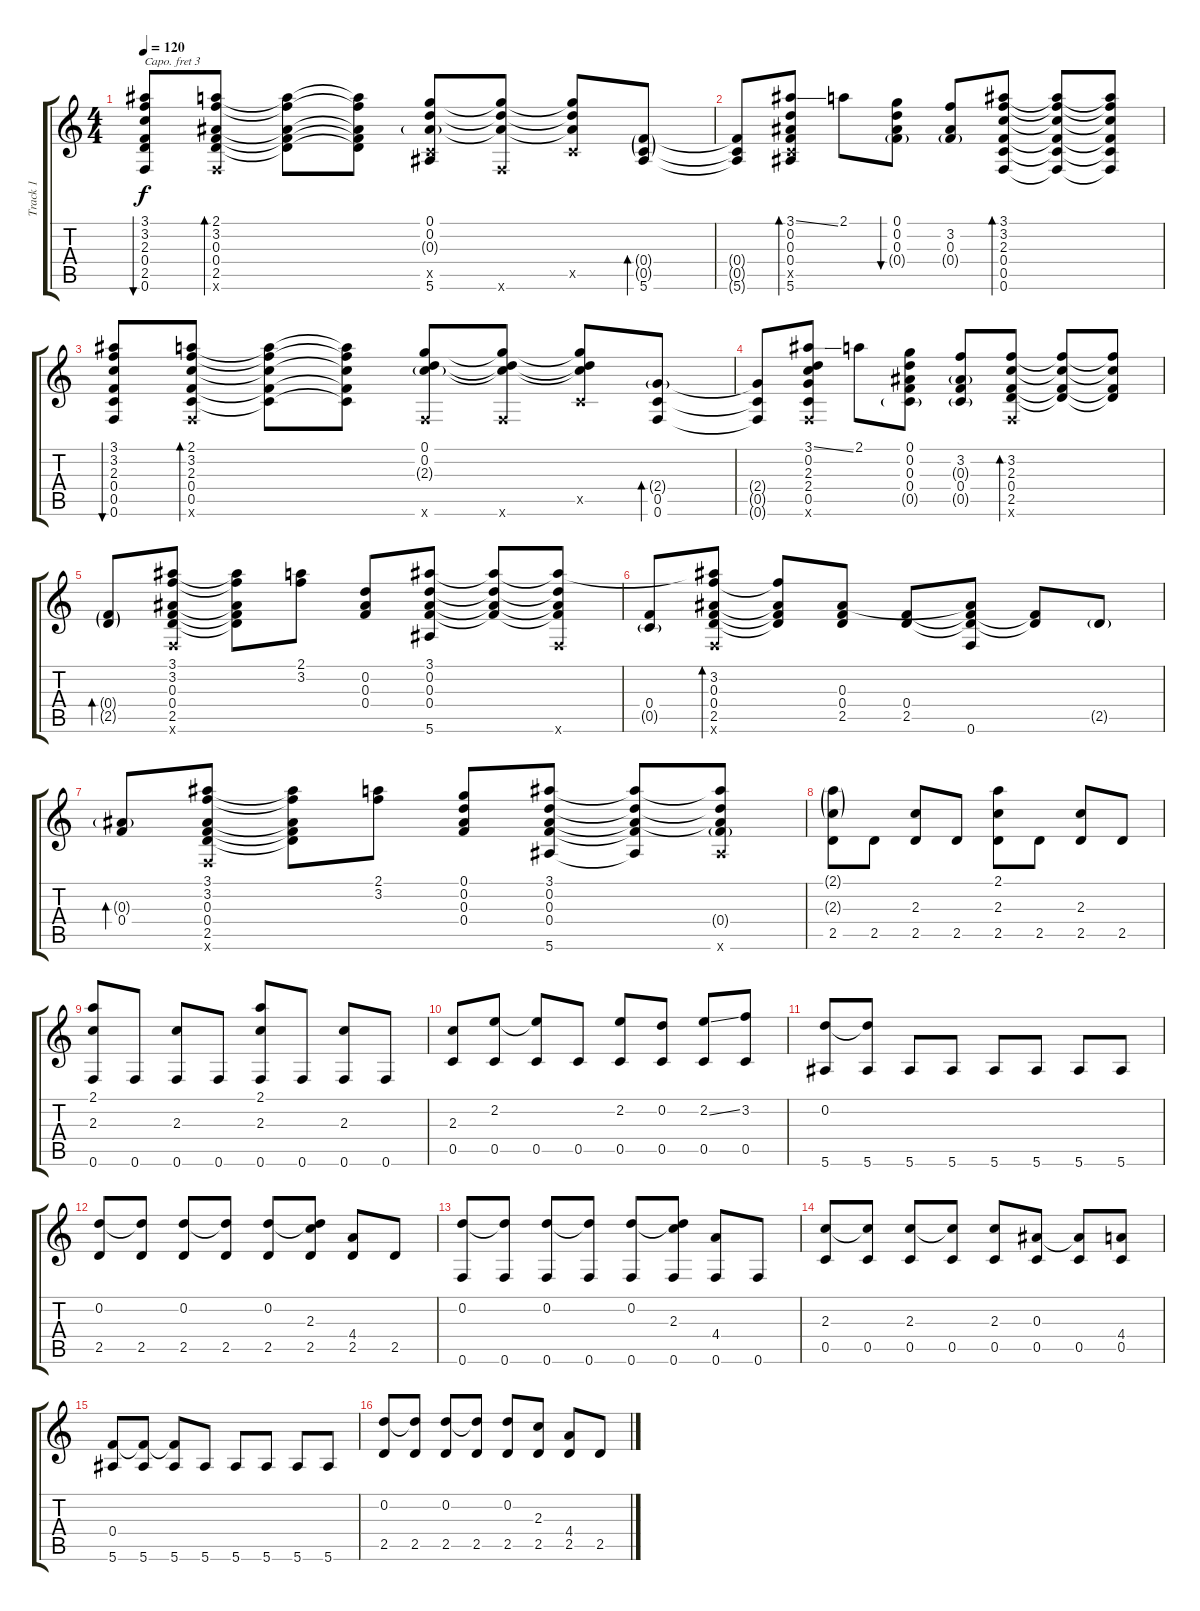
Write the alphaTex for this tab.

\track ("Track 1" "Track 1") {instrument acousticguitarsteel}
\staff {score tabs}
\capo 3
\tuning (E4 B3 G3 D3 A2 D2) {hide}
\ts (4 4)
\tempo 120
\clef g2
\ks c
(3.1 3.2 2.3 0.4 2.5 0.6).8{bu 30 dy f} (2.1 3.2 0.3 0.4 2.5 0.6{x}).8{bd 120} (2.1{t} 3.2{t} 0.3{t} 0.4{t} 2.5{t}).8 (2.1{t} 3.2{t} 0.3{t} 0.4{t} 2.5{t}).8 (0.1 0.2 0.3{g} 0.5{x} 5.6).8 (0.1{t} 0.2{t} 0.3{t} 0.6{x}).8 (0.1{t} 0.2{t} 0.3{t} 0.5{x}).8 (0.4{g} 0.5{g} 5.6).8{bd 120} |
(0.4{t} 0.5{t} 5.6{t}).8 (3.1{ss} 0.2 0.3 0.4 0.5{x} 5.6).8{bd 120} 2.1.8 (0.1 0.2 0.3 0.4{g}).8{bu 120} (3.2 0.3 0.4{g}).8 (3.1 3.2 2.3 0.4 0.5 0.6).8{bd 240} (3.1{t} 3.2{t} 2.3{t} 0.4{t} 0.5{t} 0.6{t}).8 (3.1{t} 3.2{t} 2.3{t} 0.4{t} 0.5{t} 0.6{t}).8 |
(3.1 3.2 2.3 0.4 0.5 0.6).8{bu 30} (2.1 3.2 2.3 0.4 0.5 0.6{x}).8{bd 120} (2.1{t} 3.2{t} 2.3{t} 0.4{t} 0.5{t}).8 (2.1{t} 3.2{t} 2.3{t} 0.4{t} 0.5{t}).8 (0.1 0.2 2.3{g} 0.6{x}).8 (0.1{t} 0.2{t} 2.3{t} 0.6{x}).8 (0.1{t} 0.2{t} 2.3{t} 0.5{x}).8 (2.4{g} 0.5 0.6).8{bd 480} |
(2.4{t} 0.5{t} 0.6{t}).8 (3.1{ss} 0.2 2.3 2.4 0.5 0.6{x}).8 2.1.8 (0.1 0.2 0.3 0.4 0.5{g}).8 (3.2 0.3{g} 0.4 0.5{g}).8 (3.2 2.3 0.4 2.5 0.6{x}).8{bd 120} (3.2{t} 2.3{t} 0.4{t} 2.5{t}).8 (3.2{t} 2.3{t} 0.4{t} 2.5{t}).8 |
(0.4{g} 2.5{g}).8{bd 120} (3.1 3.2 0.3 0.4 2.5 0.6{x}).8 (3.1{t} 3.2{t} 0.3{t} 0.4{t} 2.5{t}).8 (2.1 3.2).8 (0.2 0.3 0.4).8 (3.1 0.2 0.3 0.4 5.6).8 (3.1{t} 0.2{t} 0.3{t} 0.4{t}).8 (3.1{t} 0.2{t} 0.3{t} 0.4{t} 0.6{x}).8 |
(0.4 0.5{g}).8 (3.1{t} 3.2 0.3 0.4 2.5 0.6{x}).8{bd 120} (3.2{t} 0.3{t} 0.4{t} 2.5{t}).8 (0.3 0.4 2.5).8 (0.4 2.5).8 (0.3{t} 0.4{t} 2.5{t} 0.6).8 (0.4{t} 2.5{t}).8 2.5{g}.8 |
(0.3{g} 0.4).8{bd 120} (3.1 3.2 0.3 0.4 2.5 0.6{x}).8 (3.1{t} 3.2{t} 0.3{t} 0.4{t} 2.5{t}).8 (2.1 3.2).8 (0.1 0.2 0.3 0.4).8 (3.1 0.2 0.3 0.4 5.6).8 (3.1{t} 0.2{t} 0.3{t} 0.4{t} 5.6{t}).8 (3.1{t} 0.2{t} 0.3{t} 0.4{g} 5.6{x}).8 |
(2.1{g} 2.3{g} 2.5).8 2.5.8 (2.3 2.5).8 2.5.8 (2.1 2.3 2.5).8 2.5.8 (2.3 2.5).8 2.5.8 |
(2.1 2.3 0.6).8 0.6.8 (2.3 0.6).8 0.6.8 (2.1 2.3 0.6).8 0.6.8 (2.3 0.6).8 0.6.8 |
(2.3 0.5).8 (2.2 0.5).8 (2.2{t} 0.5).8 0.5.8 (2.2 0.5).8 (0.2 0.5).8 (2.2{ss} 0.5).8 (3.2 0.5).8 |
(0.2 5.6).8 (0.2{t} 5.6).8 5.6.8 5.6.8 5.6.8 5.6.8 5.6.8 5.6.8 |
(0.2 2.5).8 (0.2{t} 2.5).8 (0.2 2.5).8 (0.2{t} 2.5).8 (0.2 2.5).8 (0.2{t} 2.3 2.5).8 (4.4 2.5).8 2.5.8 |
(0.2 0.6).8 (0.2{t} 0.6).8 (0.2 0.6).8 (0.2{t} 0.6).8 (0.2 0.6).8 (0.2{t} 2.3 0.6).8 (4.4 0.6).8 0.6.8 |
(2.3 0.5).8 (2.3{t} 0.5).8 (2.3 0.5).8 (2.3{t} 0.5).8 (2.3 0.5).8 (0.3 0.5).8 (0.3{t} 0.5).8 (4.4 0.5).8 |
(0.4 5.6).8 (0.4{t} 5.6).8 (0.4{t} 5.6).8 5.6.8 5.6.8 5.6.8 5.6.8 5.6.8 |
(0.2 2.5).8 (0.2{t} 2.5).8 (0.2 2.5).8 (0.2{t} 2.5).8 (0.2 2.5).8 (2.3 2.5).8 (4.4 2.5).8 2.5.8
